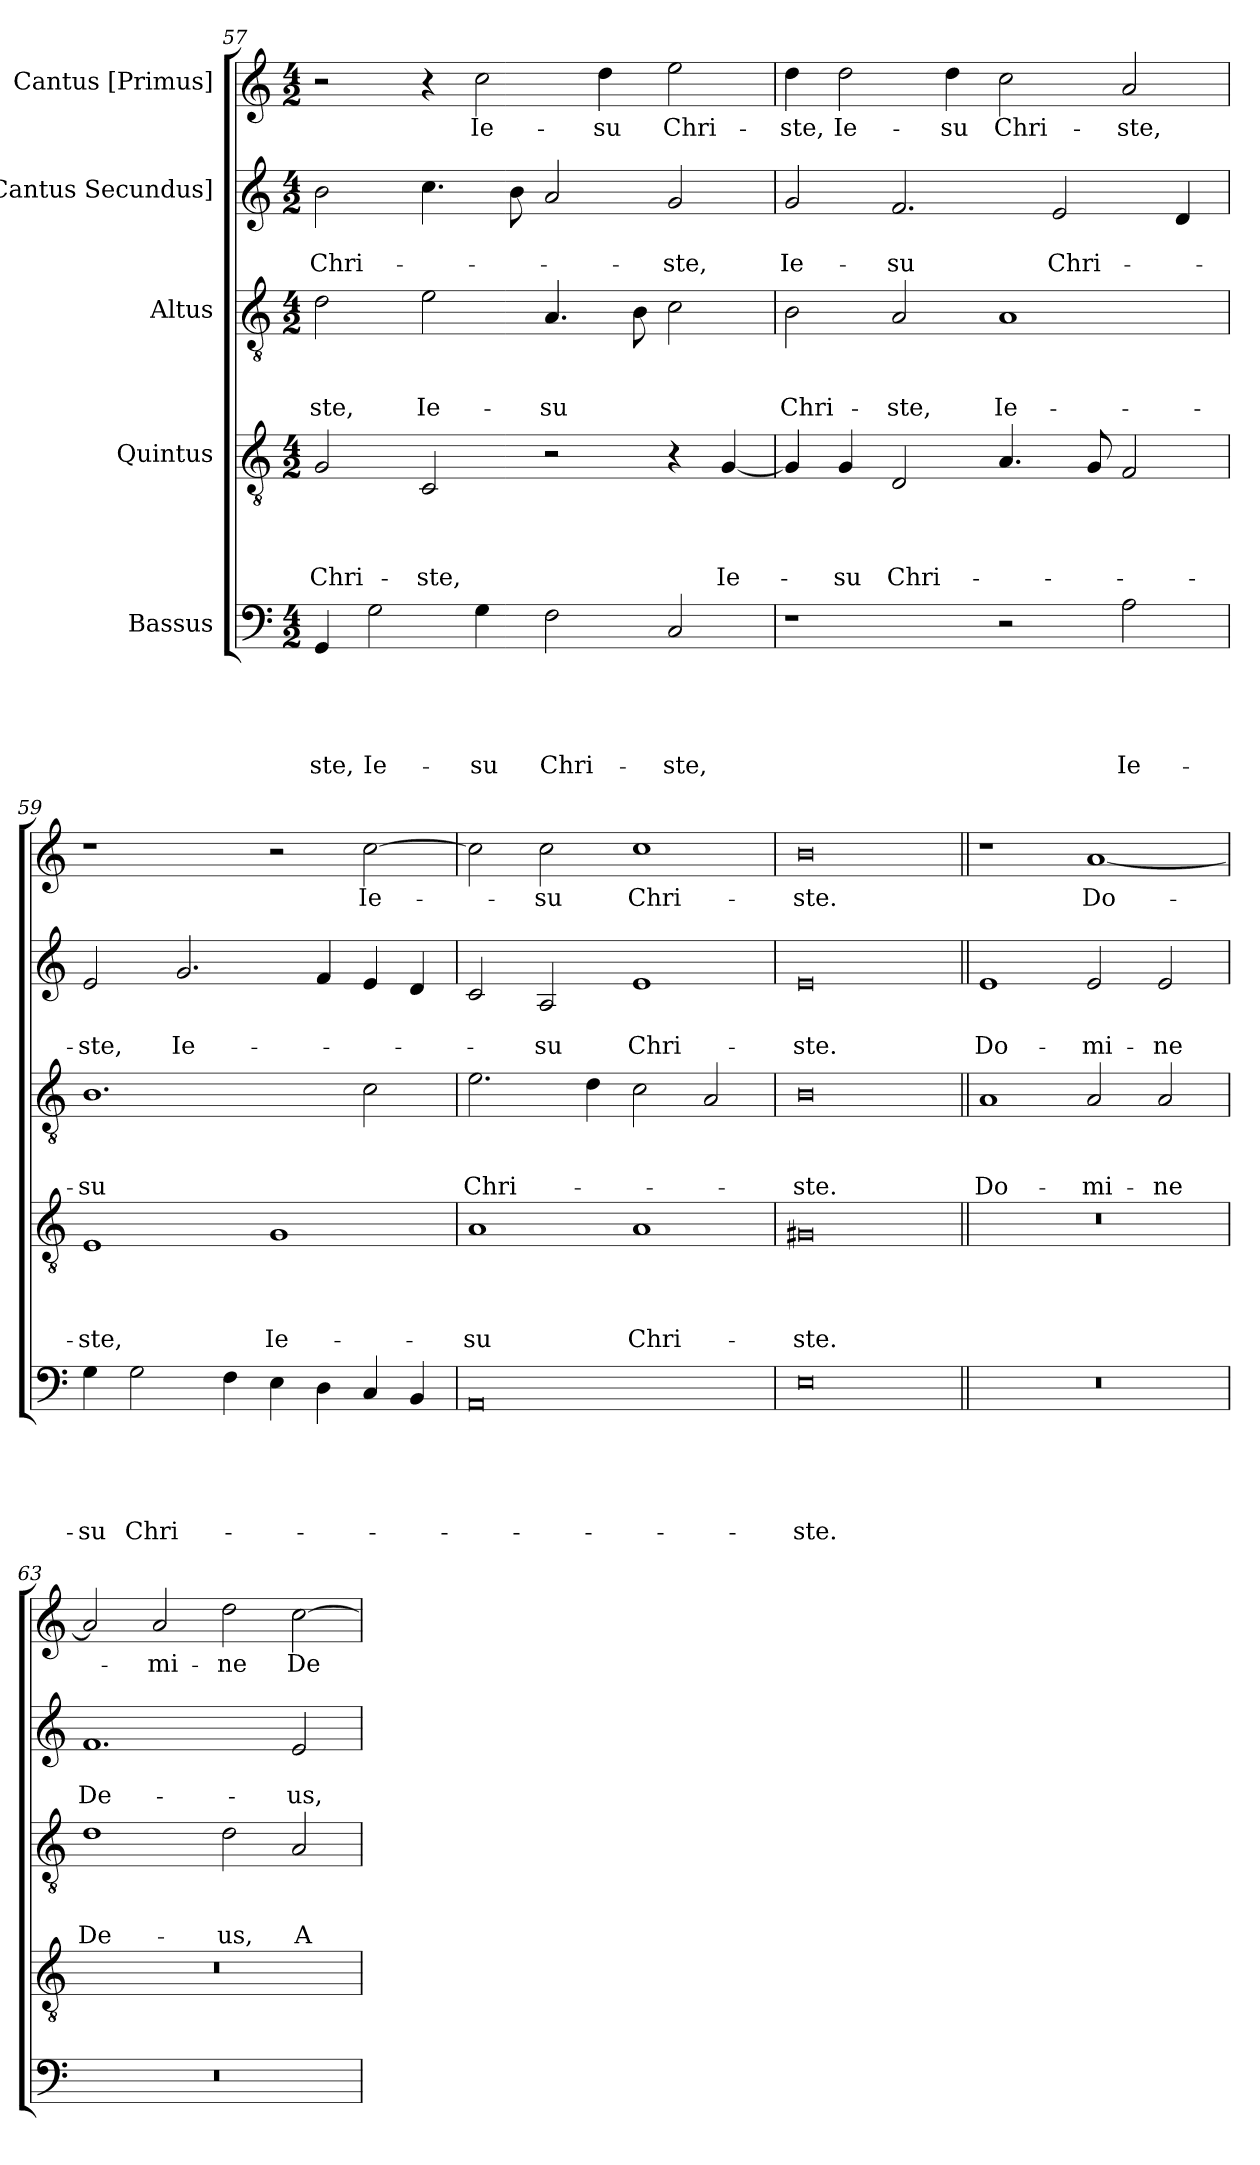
**kern	**text	**text	**text	**text	**text	**kern	**text	**text	**text	**text	**kern	**text	**text	**text	**kern	**text	**text	**kern	**text
*part5	*part5	*part5	*part5	*part5	*part5	*part4	*part4	*part4	*part4	*part4	*part3	*part3	*part3	*part3	*part2	*part2	*part2	*part1	*part1
*staff5	*staff5	*staff5	*staff5	*staff5	*staff5	*staff4	*staff4	*staff4	*staff4	*staff4	*staff3	*staff3	*staff3	*staff3	*staff2	*staff2	*staff2	*staff1	*staff1
*I"Bassus	*	*	*	*	*	*I"Quintus	*	*	*	*	*I"Altus	*	*	*	*I"[Cantus Secundus]	*	*	*I"Cantus [Primus]	*
*clefF4	*	*	*	*	*	*clefGv2	*	*	*	*	*clefGv2	*	*	*	*clefG2	*	*	*clefG2	*
*k[]	*	*	*	*	*	*k[]	*	*	*	*	*k[]	*	*	*	*k[]	*	*	*k[]	*
*M4/2	*	*	*	*	*	*M4/2	*	*	*	*	*M4/2	*	*	*	*M4/2	*	*	*M4/2	*
=57	=57	=57	=57	=57	=57	=57	=57	=57	=57	=57	=57	=57	=57	=57	=57	=57	=57	=57	=57
4GG/	.	.	.	.	-ste,	2G/	.	.	.	Chri-	2d\	.	.	-ste,	2b\	.	Chri-	2r	.
2G\	.	.	.	.	Ie-	.	.	.	.	.	.	.	.	.	.	.	.	.	.
.	.	.	.	.	.	2C/	.	.	.	-ste,	2e\	.	.	Ie-	4.cc\	.	.	4r	.
4G\	.	.	.	.	-su	.	.	.	.	.	.	.	.	.	.	.	.	2cc\	Ie-
.	.	.	.	.	.	.	.	.	.	.	.	.	.	.	8b\	.	.	.	.
2F\	.	.	.	.	Chri-	2r	.	.	.	.	4.A/	.	.	-su	2a/	.	.	.	.
.	.	.	.	.	.	.	.	.	.	.	.	.	.	.	.	.	.	4dd\	-su
.	.	.	.	.	.	.	.	.	.	.	8B\	.	.	.	.	.	.	.	.
2C/	.	.	.	.	-ste,	4r	.	.	.	.	2c\	.	.	.	2g/	.	-ste,	2ee\	Chri-
.	.	.	.	.	.	[4G/	.	.	.	Ie-	.	.	.	.	.	.	.	.	.
=58	=58	=58	=58	=58	=58	=58	=58	=58	=58	=58	=58	=58	=58	=58	=58	=58	=58	=58	=58
1r	.	.	.	.	.	4G/]	.	.	.	.	2B\	.	.	Chri-	2g/	.	Ie-	4dd\	-ste,
.	.	.	.	.	.	4G/	.	.	.	-su	.	.	.	.	.	.	.	2dd\	Ie-
.	.	.	.	.	.	2D/	.	.	.	Chri-	2A/	.	.	-ste,	2.f/	.	-su	.	.
.	.	.	.	.	.	.	.	.	.	.	.	.	.	.	.	.	.	4dd\	-su
2r	.	.	.	.	.	4.A/	.	.	.	.	1A/	.	.	Ie-	.	.	.	2cc\	Chri-
.	.	.	.	.	.	.	.	.	.	.	.	.	.	.	2e/	.	Chri-	.	.
.	.	.	.	.	.	8G/	.	.	.	.	.	.	.	.	.	.	.	.	.
2A\	.	.	.	.	Ie-	2F/	.	.	.	.	.	.	.	.	.	.	.	2a/	-ste,
.	.	.	.	.	.	.	.	.	.	.	.	.	.	.	4d/	.	.	.	.
=59	=59	=59	=59	=59	=59	=59	=59	=59	=59	=59	=59	=59	=59	=59	=59	=59	=59	=59	=59
4G\	.	.	.	.	-su	1E/	.	.	.	-ste,	1.B\	.	.	-su	2e/	.	-ste,	1r	.
2G\	.	.	.	.	Chri-	.	.	.	.	.	.	.	.	.	.	.	.	.	.
.	.	.	.	.	.	.	.	.	.	.	.	.	.	.	2.g/	.	Ie-	.	.
4F\	.	.	.	.	.	.	.	.	.	.	.	.	.	.	.	.	.	.	.
4E\	.	.	.	.	.	1G/	.	.	.	Ie-	.	.	.	.	.	.	.	2r	.
4D\	.	.	.	.	.	.	.	.	.	.	.	.	.	.	4f/	.	.	.	.
4C/	.	.	.	.	.	.	.	.	.	.	2c\	.	.	.	4e/	.	.	[2cc\	Ie-
4BB/	.	.	.	.	.	.	.	.	.	.	.	.	.	.	4d/	.	.	.	.
=60	=60	=60	=60	=60	=60	=60	=60	=60	=60	=60	=60	=60	=60	=60	=60	=60	=60	=60	=60
0AA/	.	.	.	.	.	1A/	.	.	.	-su	2.e\	.	.	Chri-	2c/	.	.	2cc\]	.
.	.	.	.	.	.	.	.	.	.	.	.	.	.	.	2A/	.	-su	2cc\	-su
.	.	.	.	.	.	.	.	.	.	.	4d\	.	.	.	.	.	.	.	.
.	.	.	.	.	.	1A/	.	.	.	Chri-	2c\	.	.	.	1e/	.	Chri-	1cc\	Chri-
.	.	.	.	.	.	.	.	.	.	.	2A/	.	.	.	.	.	.	.	.
=61	=61	=61	=61	=61	=61	=61	=61	=61	=61	=61	=61	=61	=61	=61	=61	=61	=61	=61	=61
0E\	.	.	.	.	-ste.	0G#X/	.	.	.	-ste.	0B\	.	.	-ste.	0e/	.	-ste.	0b\	-ste.
=62||	=62||	=62||	=62||	=62||	=62||	=62||	=62||	=62||	=62||	=62||	=62||	=62||	=62||	=62||	=62||	=62||	=62||	=62||	=62||
0r	.	.	.	.	.	0r	.	.	.	.	1A/	.	.	Do-	1e/	.	Do-	1r	.
.	.	.	.	.	.	.	.	.	.	.	2A/	.	.	-mi-	2e/	.	-mi-	[1a/	Do-
.	.	.	.	.	.	.	.	.	.	.	2A/	.	.	-ne	2e/	.	-ne	.	.
=63	=63	=63	=63	=63	=63	=63	=63	=63	=63	=63	=63	=63	=63	=63	=63	=63	=63	=63	=63
0r	.	.	.	.	.	0r	.	.	.	.	1d\	.	.	De-	1.f/	.	De-	2a/]	.
.	.	.	.	.	.	.	.	.	.	.	.	.	.	.	.	.	.	2a/	-mi-
.	.	.	.	.	.	.	.	.	.	.	2d\	.	.	-us,	.	.	.	2dd\	-ne
.	.	.	.	.	.	.	.	.	.	.	2A/	.	.	A-	2e/	.	-us,	[2cc\	De-
=	=	=	=	=	=	=	=	=	=	=	=	=	=	=	=	=	=	=	=
*-	*-	*-	*-	*-	*-	*-	*-	*-	*-	*-	*-	*-	*-	*-	*-	*-	*-	*-	*-
